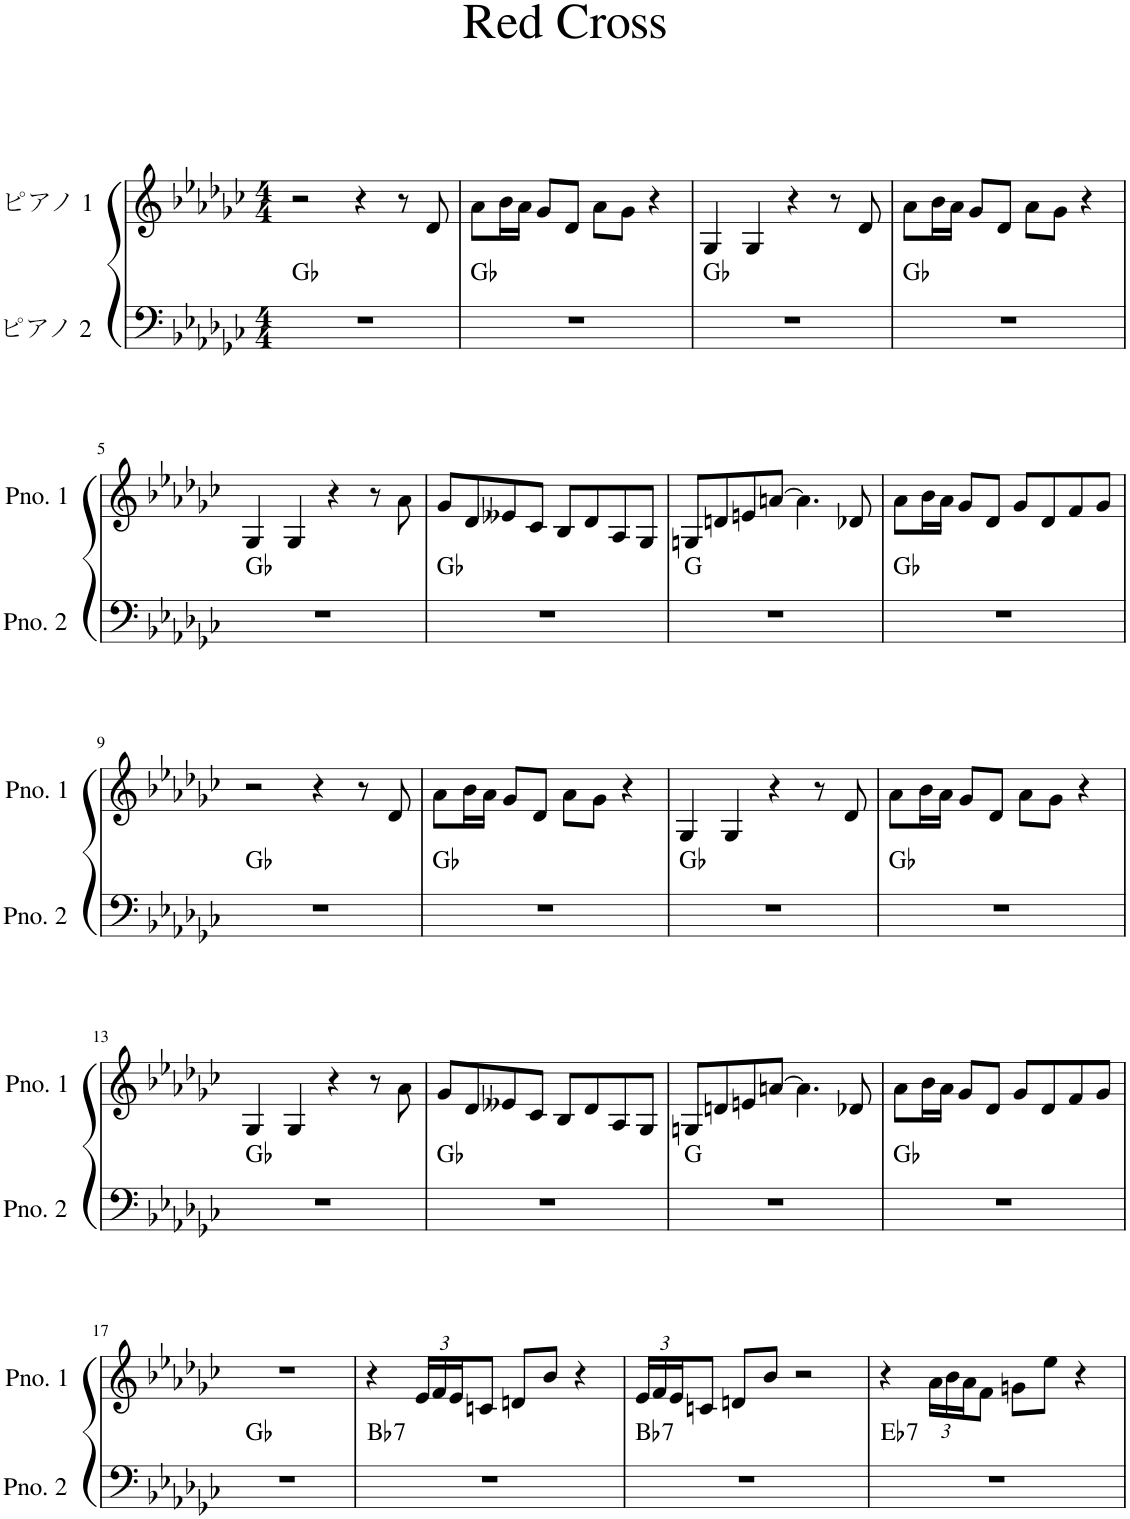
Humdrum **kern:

**kern	**harte	**kern
*part2	*part2	*part1
*staff2	*	*staff1
*I"ピアノ 2	*	*I"ピアノ 1
*clefF4	*	*clefG2
*k[b-e-a-d-g-c-]	*	*k[b-e-a-d-g-c-]
*M4/4	*	*M4/4
=1	=1	=1
1r	Gb:maj	2r
.	.	4r
.	.	8r
.	.	8d-/
=2	=2	=2
1r	Gb:maj	8a-\L
.	.	16b-\L
.	.	16a-\JJ
.	.	8g-/L
.	.	8d-/J
.	.	8a-\L
.	.	8g-\J
.	.	4r
=3	=3	=3
1r	Gb:maj	4G-/
.	.	4G-/
.	.	4r
.	.	8r
.	.	8d-/
=4	=4	=4
1r	Gb:maj	8a-\L
.	.	16b-\L
.	.	16a-\JJ
.	.	8g-/L
.	.	8d-/J
.	.	8a-\L
.	.	8g-\J
.	.	4r
!!LO:LB:g=z
=5	=5	=5
1r	Gb:maj	4G-/
.	.	4G-/
.	.	4r
.	.	8r
.	.	8a-\
=6	=6	=6
1r	Gb:maj	8g-/L
.	.	8d-/
.	.	8e--X/
.	.	8c-/J
.	.	8B-/L
.	.	8d-/
.	.	8A-/
.	.	8G-/J
=7	=7	=7
1r	G:maj	8Gn/L
.	.	8dn/
.	.	8en/
.	.	[8an/J
.	.	4.a\]
.	.	8d-X/
=8	=8	=8
1r	Gb:maj	8a-\L
.	.	16b-\L
.	.	16a-\JJ
.	.	8g-/L
.	.	8d-/J
.	.	8g-/L
.	.	8d-/
.	.	8f/
.	.	8g-/J
!!LO:LB:g=z
=9	=9	=9
1r	Gb:maj	2r
.	.	4r
.	.	8r
.	.	8d-/
=10	=10	=10
1r	Gb:maj	8a-\L
.	.	16b-\L
.	.	16a-\JJ
.	.	8g-/L
.	.	8d-/J
.	.	8a-\L
.	.	8g-\J
.	.	4r
=11	=11	=11
1r	Gb:maj	4G-/
.	.	4G-/
.	.	4r
.	.	8r
.	.	8d-/
=12	=12	=12
1r	Gb:maj	8a-\L
.	.	16b-\L
.	.	16a-\JJ
.	.	8g-/L
.	.	8d-/J
.	.	8a-\L
.	.	8g-\J
.	.	4r
!!LO:LB:g=z
=13	=13	=13
1r	Gb:maj	4G-/
.	.	4G-/
.	.	4r
.	.	8r
.	.	8a-\
=14	=14	=14
1r	Gb:maj	8g-/L
.	.	8d-/
.	.	8e--X/
.	.	8c-/J
.	.	8B-/L
.	.	8d-/
.	.	8A-/
.	.	8G-/J
=15	=15	=15
1r	G:maj	8Gn/L
.	.	8dn/
.	.	8en/
.	.	[8an/J
.	.	4.a\]
.	.	8d-X/
=16	=16	=16
1r	Gb:maj	8a-\L
.	.	16b-\L
.	.	16a-\JJ
.	.	8g-/L
.	.	8d-/J
.	.	8g-/L
.	.	8d-/
.	.	8f/
.	.	8g-/J
!!LO:LB:g=z
=17	=17	=17
1r	Gb:maj	1r
=18	=18	=18
!	!LO:H:kt=7	!
1r	Bb:7	4r
*	*	*Xbrackettup
.	.	24e-/LL
.	.	24f/
.	.	24e-/J
.	.	8cn/J
.	.	8dn/L
.	.	8b-/J
.	.	4r
=19	=19	=19
!	!LO:H:kt=7	!
1r	Bb:7	24e-/LL
.	.	24f/
.	.	24e-/J
.	.	8cn/J
.	.	8dn/L
.	.	8b-/J
.	.	2r
=20	=20	=20
!	!LO:H:kt=7	!
1r	Eb:7	4r
.	.	24a-\LL
.	.	24b-\
.	.	24a-\J
.	.	8f\J
.	.	8gn\L
.	.	8ee-\J
.	.	4r
=	=	=
*-	*-	*-
